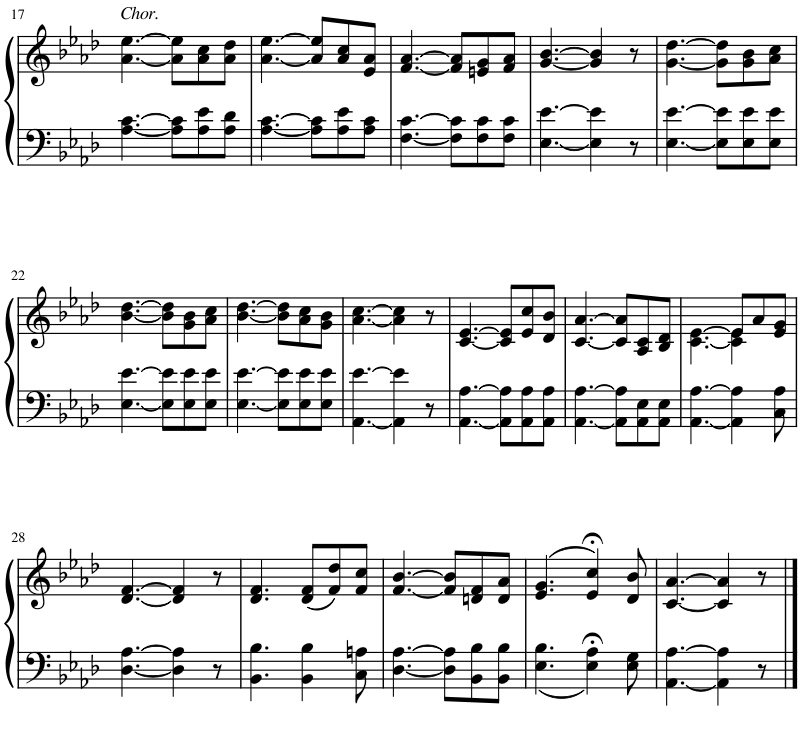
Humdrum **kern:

**kern	**kern
*part1	*part1
*staff2	*staff1
*I"Piano	*
*I'Pno.	*
!!LO:PB:g=z
*clefF4	*clefG2
*k[b-e-a-d-]	*k[b-e-a-d-]
*M6/8	*M6/8
=17	=17
!	!LO:TX:a:i:t=Chor.
[4.A-\ [4.c\	[4.a-\ [4.ee-\
8A-\] 8c\]L	8a-\] 8ee-\]L
8A-\ 8e-\	8a-\ 8cc\
8A-\ 8d-\J	8a-\ 8dd-\J
=18	=18
[4.A-\ [4.c\	[4.a-\ [4.ee-\
8A-\] 8c\]L	8a-/] 8ee-/]L
8A-\ 8e-\	8a-/ 8cc/
8A-\ 8c\J	8e-/ 8a-/J
=19	=19
[4.F\ [4.c\	[4.f/ [4.a-/
8F\] 8c\]L	8f/] 8a-/]L
8F\ 8c\	8en/ 8g/
8F\ 8c\J	8f/ 8a-/J
=20	=20
[4.E-\ [4.e-\	[4.g/ [4.b-/
4E-\] 4e-\]	4g/] 4b-/]
8r	8r
=21	=21
[4.E-\ [4.e-\	[4.g\ [4.dd-\
8E-\] 8e-\]L	8g\] 8dd-\]L
8E-\ 8e-\	8g\ 8b-\
8E-\ 8e-\J	8a-\ 8cc\J
!!LO:LB:g=z
=22	=22
[4.E-\ [4.e-\	[4.b-\ [4.dd-\
8E-\] 8e-\]L	8b-\] 8dd-\]L
8E-\ 8e-\	8g\ 8b-\
8E-\ 8e-\J	8a-\ 8cc\J
=23	=23
[4.E-\ [4.e-\	[4.b-\ [4.dd-\
8E-\] 8e-\]L	8b-\] 8dd-\]L
8E-\ 8e-\	8a-\ 8cc\
8E-\ 8e-\J	8g\ 8b-\J
=24	=24
[4.AA-\ [4.e-\	[4.a-\ [4.cc\
4AA-\] 4e-\]	4a-\] 4cc\]
8r	8r
=25	=25
[4.AA-\ [4.A-\	[4.c/ [4.e-/
8AA-\] 8A-\]L	8c/] 8e-/]L
8AA-\ 8A-\	8e-/ 8cc/
8AA-\ 8A-\J	8d-/ 8b-/J
=26	=26
[4.AA-\ [4.A-\	[4.c/ [4.a-/
8AA-\] 8A-\]L	8c/] 8a-/]L
8AA-\ 8E-\	8A-/ 8c/
8AA-\ 8E-\J	8B-/ 8d-/J
=27	=27
*	*^
[4.AA-\ [4.A-\	4.ryy	[4.c\ [>4.e-\
4AA-\] 4A-\]	8e-/L	4c\] 4e-\]
.	8a-/	.
8C\ 8A-\	8e-/ 8g/J	8ryy
*	*v	*v
!!LO:LB:g=z
=28	=28
[4.D-\ [4.A-\	[4.d-/ [4.f/
4D-\] 4A-\]	4d-/] 4f/]
8r	8r
=29	=29
4.BB-\ 4.B-\	4.d-/ 4.f/
4BB-\ 4B-\	8d-/ 8f/L
.	8f/ 8dd-/
8C\ 8An\	8f/ 8cc/J
=30	=30
[4.D-\ [4.A-\	[4.f/ [4.b-/
8D-\] 8A-\]L	8f/] 8b-/]L
8BB-\ 8B-\	8dn/ 8f/
8BB-\ 8B-\J	8d/ 8a-/J
=31	=31
4.E-\ 4.B-\	4.e-/ 4.g/
4E-\;< 4A-\;<	4e-/;< 4cc/;<
8E-\ 8G\	8d-/ 8b-/
=32	=32
[4.AA-\ [4.A-\	[4.c/ [4.a-/
4AA-\] 4A-\]	4c/] 4a-/]
8r	8r
==	==
*-	*-
